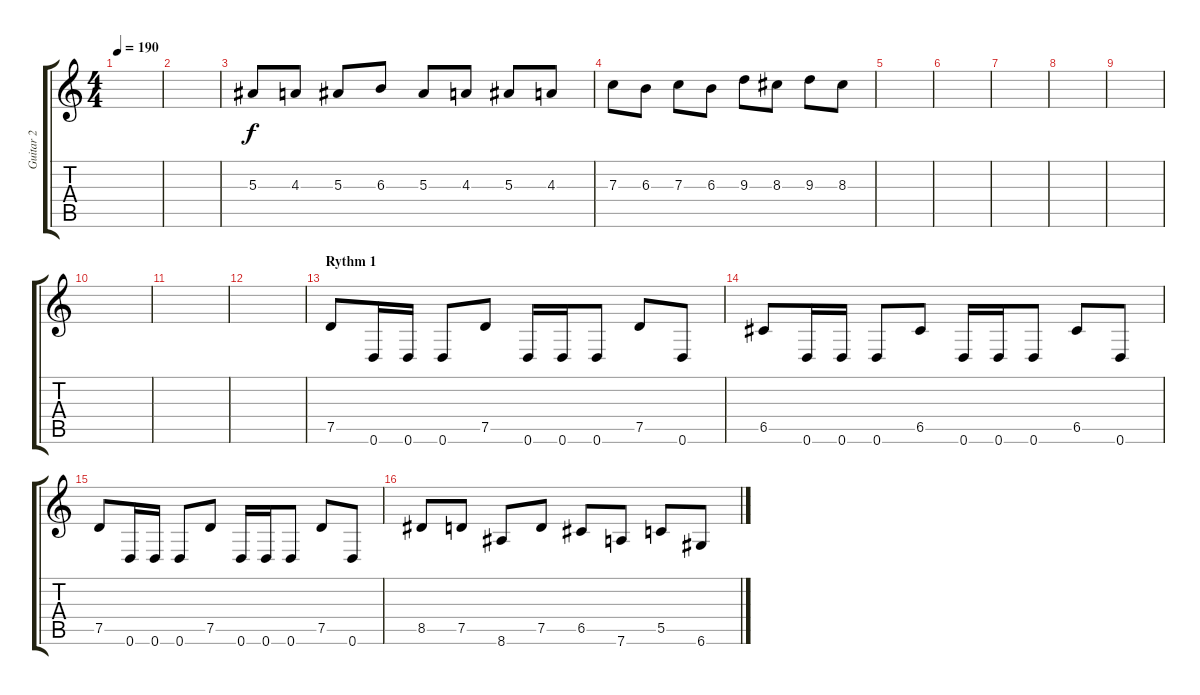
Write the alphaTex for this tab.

\track ("Guitar 2" "Guitar 2") {instrument distortionguitar}
\staff {score tabs}
\tuning (D4 A3 F3 C3 G2 D2) {hide}
\ts (4 4)
\tempo 190
\clef g2
\ks c
|
|
5.3.8 4.3.8 5.3.8 6.3.8 5.3.8 4.3.8 5.3.8 4.3.8 |
7.3.8 6.3.8 7.3.8 6.3.8 9.3.8 8.3.8 9.3.8 8.3.8 |
|
|
|
|
|
|
|
|
\section ("" "Rythm 1")
7.5.8 0.6.16 0.6.16 0.6.8 7.5.8 0.6.16 0.6.16 0.6.8 7.5.8 0.6.8 |
6.5.8 0.6.16 0.6.16 0.6.8 6.5.8 0.6.16 0.6.16 0.6.8 6.5.8 0.6.8 |
7.5.8 0.6.16 0.6.16 0.6.8 7.5.8 0.6.16 0.6.16 0.6.8 7.5.8 0.6.8 |
8.5.8 7.5.8 8.6.8 7.5.8 6.5.8 7.6.8 5.5.8 6.6.8
